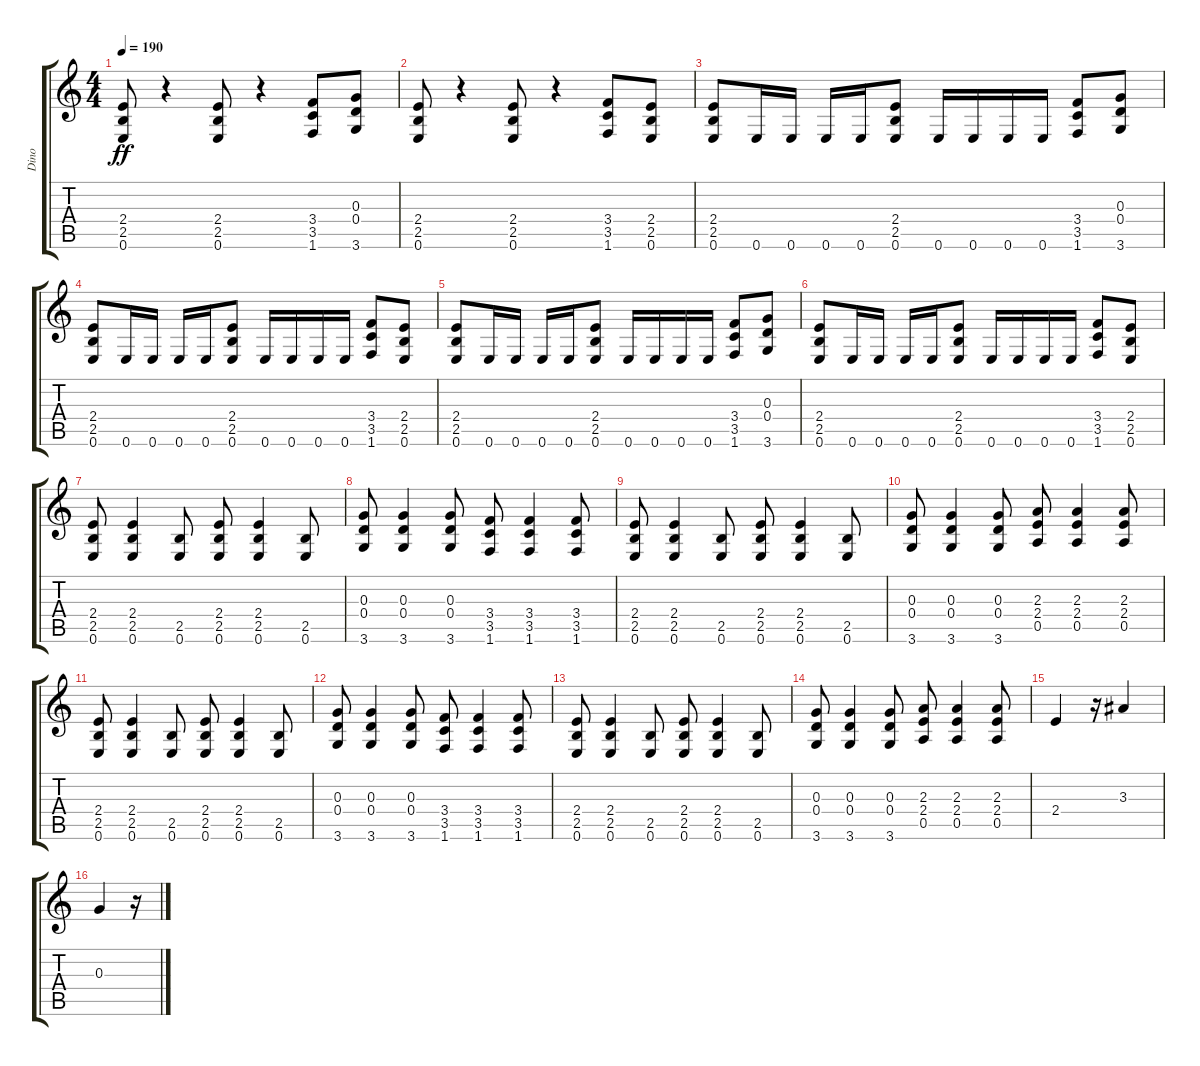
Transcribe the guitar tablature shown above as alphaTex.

\track ("Dino" "Dino") {instrument overdrivenguitar}
\staff {score tabs}
\tuning (E4 B3 G3 D3 A2 E2) {hide}
\ts (4 4)
\tempo 190
\clef g2
\ks c
(2.4 2.5 0.6).8{dy ff} r.4 (2.4 2.5 0.6).8 r.4 (3.4 3.5 1.6).8 (0.3 0.4 3.6).8 |
(2.4 2.5 0.6).8 r.4 (2.4 2.5 0.6).8 r.4 (3.4 3.5 1.6).8 (2.4 2.5 0.6).8 |
(2.4 2.5 0.6).8 0.6.16 0.6.16 0.6.16 0.6.16 (2.4 2.5 0.6).8 0.6.16 0.6.16 0.6.16 0.6.16 (3.4 3.5 1.6).8 (0.3 0.4 3.6).8 |
(2.4 2.5 0.6).8 0.6.16 0.6.16 0.6.16 0.6.16 (2.4 2.5 0.6).8 0.6.16 0.6.16 0.6.16 0.6.16 (3.4 3.5 1.6).8 (2.4 2.5 0.6).8 |
(2.4 2.5 0.6).8 0.6.16 0.6.16 0.6.16 0.6.16 (2.4 2.5 0.6).8 0.6.16 0.6.16 0.6.16 0.6.16 (3.4 3.5 1.6).8 (0.3 0.4 3.6).8 |
(2.4 2.5 0.6).8 0.6.16 0.6.16 0.6.16 0.6.16 (2.4 2.5 0.6).8 0.6.16 0.6.16 0.6.16 0.6.16 (3.4 3.5 1.6).8 (2.4 2.5 0.6).8 |
(2.4 2.5 0.6).8 (2.4 2.5 0.6).4 (2.5 0.6).8 (2.4 2.5 0.6).8 (2.4 2.5 0.6).4 (2.5 0.6).8 |
(0.3 0.4 3.6).8 (0.3 0.4 3.6).4 (0.3 0.4 3.6).8 (3.4 3.5 1.6).8 (3.4 3.5 1.6).4 (3.4 3.5 1.6).8 |
(2.4 2.5 0.6).8 (2.4 2.5 0.6).4 (2.5 0.6).8 (2.4 2.5 0.6).8 (2.4 2.5 0.6).4 (2.5 0.6).8 |
(0.3 0.4 3.6).8 (0.3 0.4 3.6).4 (0.3 0.4 3.6).8 (2.3 2.4 0.5).8 (2.3 2.4 0.5).4 (2.3 2.4 0.5).8 |
(2.4 2.5 0.6).8 (2.4 2.5 0.6).4 (2.5 0.6).8 (2.4 2.5 0.6).8 (2.4 2.5 0.6).4 (2.5 0.6).8 |
(0.3 0.4 3.6).8 (0.3 0.4 3.6).4 (0.3 0.4 3.6).8 (3.4 3.5 1.6).8 (3.4 3.5 1.6).4 (3.4 3.5 1.6).8 |
(2.4 2.5 0.6).8 (2.4 2.5 0.6).4 (2.5 0.6).8 (2.4 2.5 0.6).8 (2.4 2.5 0.6).4 (2.5 0.6).8 |
(0.3 0.4 3.6).8 (0.3 0.4 3.6).4 (0.3 0.4 3.6).8 (2.3 2.4 0.5).8 (2.3 2.4 0.5).4 (2.3 2.4 0.5).8 |
2.4.4 r.16 3.3.4 |
0.3.4 r.16
